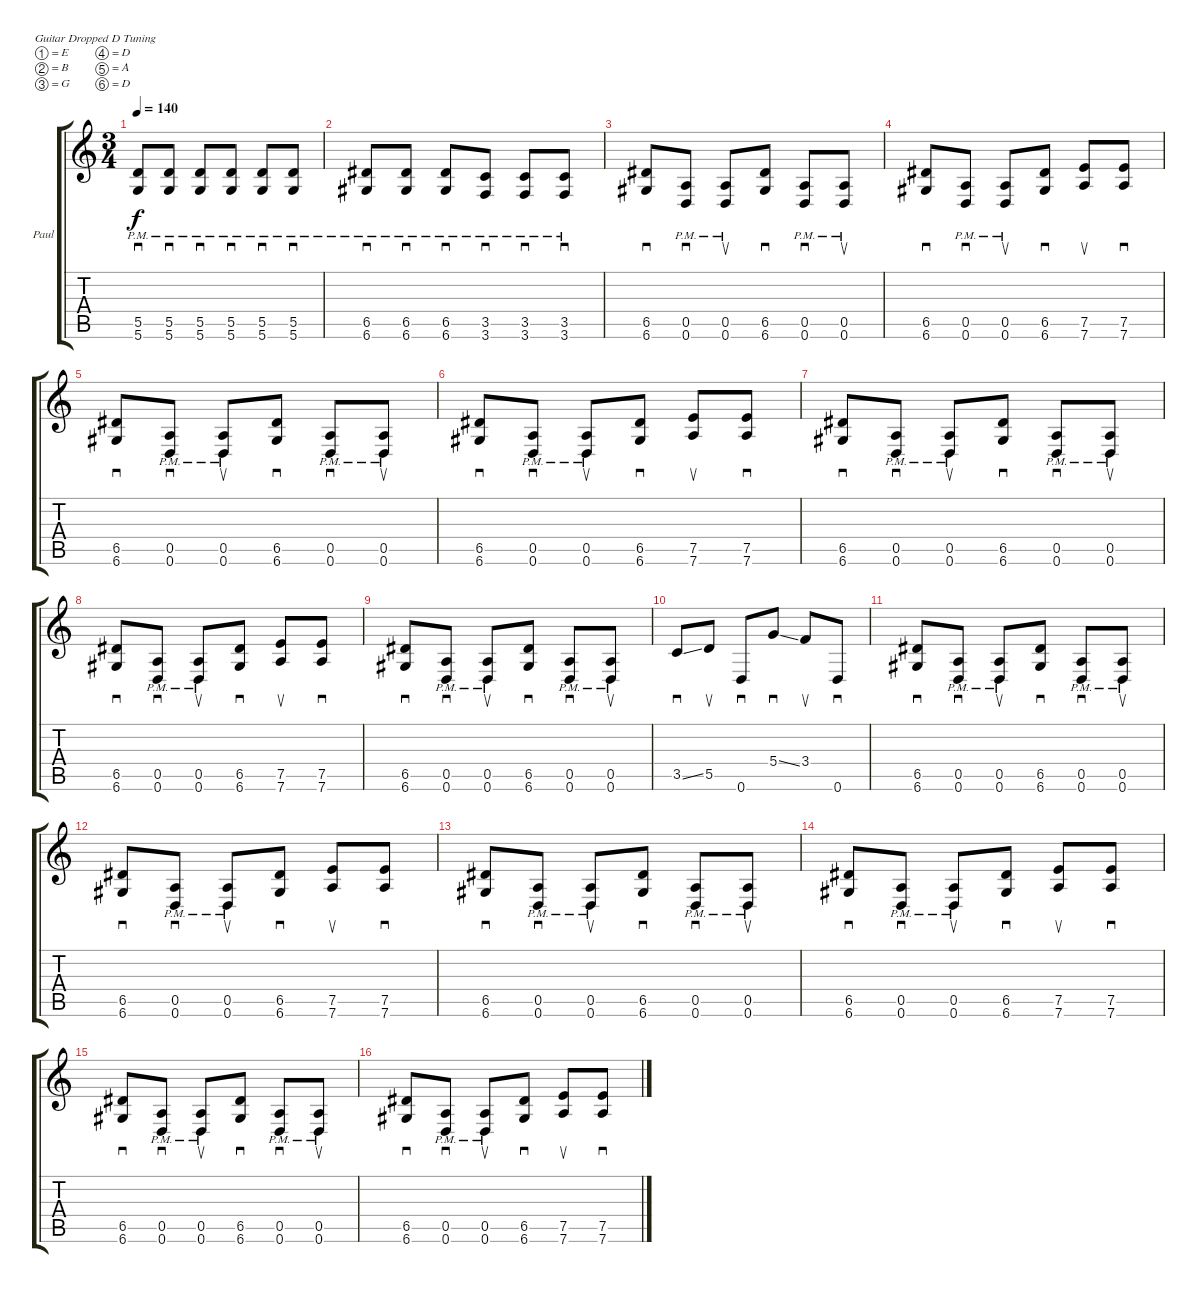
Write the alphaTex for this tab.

\bracketExtendMode groupsimilarinstruments
\firstSystemTrackNameOrientation horizontal
\otherSystemsTrackNameOrientation horizontal
\track ("Paul Landers" "Paul") {instrument overdrivenguitar}
\staff {score tabs}
\tuning (E4 B3 G3 D3 A2 D2)
\ts (3 4)
\tempo 140
\clef g2
\ks c
(5.5{pm} 5.6{pm}).8{sd dy f} (5.5{pm} 5.6{pm}).8{sd} (5.5{pm} 5.6{pm}).8{sd} (5.5{pm} 5.6{pm}).8{sd} (5.5{pm} 5.6{pm}).8{sd} (5.5{pm} 5.6{pm}).8{sd} |
(6.5{pm} 6.6{pm}).8{sd} (6.5{pm} 6.6{pm}).8{sd} (6.5{pm} 6.6{pm}).8{sd} (3.5{pm} 3.6{pm}).8{sd} (3.5{pm} 3.6{pm}).8{sd} (3.5{pm} 3.6{pm}).8{sd} |
(6.5 6.6).8{sd} (0.5{pm} 0.6{pm}).8{sd} (0.5{pm} 0.6{pm}).8{su} (6.5 6.6).8{sd} (0.5{pm} 0.6{pm}).8{sd} (0.5{pm} 0.6{pm}).8{su} |
(6.5 6.6).8{sd} (0.5{pm} 0.6{pm}).8{sd} (0.5{pm} 0.6{pm}).8{su} (6.5 6.6).8{sd} (7.5 7.6).8{su} (7.5 7.6).8{sd} |
(6.5 6.6).8{sd} (0.5{pm} 0.6{pm}).8{sd} (0.5{pm} 0.6{pm}).8{su} (6.5 6.6).8{sd} (0.5{pm} 0.6{pm}).8{sd} (0.5{pm} 0.6{pm}).8{su} |
(6.5 6.6).8{sd} (0.5{pm} 0.6{pm}).8{sd} (0.5{pm} 0.6{pm}).8{su} (6.5 6.6).8{sd} (7.5 7.6).8{su} (7.5 7.6).8{sd} |
(6.5 6.6).8{sd} (0.5{pm} 0.6{pm}).8{sd} (0.5{pm} 0.6{pm}).8{su} (6.5 6.6).8{sd} (0.5{pm} 0.6{pm}).8{sd} (0.5{pm} 0.6{pm}).8{su} |
(6.5 6.6).8{sd} (0.5{pm} 0.6{pm}).8{sd} (0.5{pm} 0.6{pm}).8{su} (6.5 6.6).8{sd} (7.5 7.6).8{su} (7.5 7.6).8{sd} |
(6.5 6.6).8{sd} (0.5{pm} 0.6{pm}).8{sd} (0.5{pm} 0.6{pm}).8{su} (6.5 6.6).8{sd} (0.5{pm} 0.6{pm}).8{sd} (0.5{pm} 0.6{pm}).8{su} |
3.5{ss}.8{sd} 5.5.8{su} 0.6.8{sd} 5.4{ss}.8{sd} 3.4.8{su} 0.6.8{sd} |
(6.5 6.6).8{sd} (0.5{pm} 0.6{pm}).8{sd} (0.5{pm} 0.6{pm}).8{su} (6.5 6.6).8{sd} (0.5{pm} 0.6{pm}).8{sd} (0.5{pm} 0.6{pm}).8{su} |
(6.5 6.6).8{sd} (0.5{pm} 0.6{pm}).8{sd} (0.5{pm} 0.6{pm}).8{su} (6.5 6.6).8{sd} (7.5 7.6).8{su} (7.5 7.6).8{sd} |
(6.5 6.6).8{sd} (0.5{pm} 0.6{pm}).8{sd} (0.5{pm} 0.6{pm}).8{su} (6.5 6.6).8{sd} (0.5{pm} 0.6{pm}).8{sd} (0.5{pm} 0.6{pm}).8{su} |
(6.5 6.6).8{sd} (0.5{pm} 0.6{pm}).8{sd} (0.5{pm} 0.6{pm}).8{su} (6.5 6.6).8{sd} (7.5 7.6).8{su} (7.5 7.6).8{sd} |
(6.5 6.6).8{sd} (0.5{pm} 0.6{pm}).8{sd} (0.5{pm} 0.6{pm}).8{su} (6.5 6.6).8{sd} (0.5{pm} 0.6{pm}).8{sd} (0.5{pm} 0.6{pm}).8{su} |
(6.5 6.6).8{sd} (0.5{pm} 0.6{pm}).8{sd} (0.5{pm} 0.6{pm}).8{su} (6.5 6.6).8{sd} (7.5 7.6).8{su} (7.5 7.6).8{sd}
